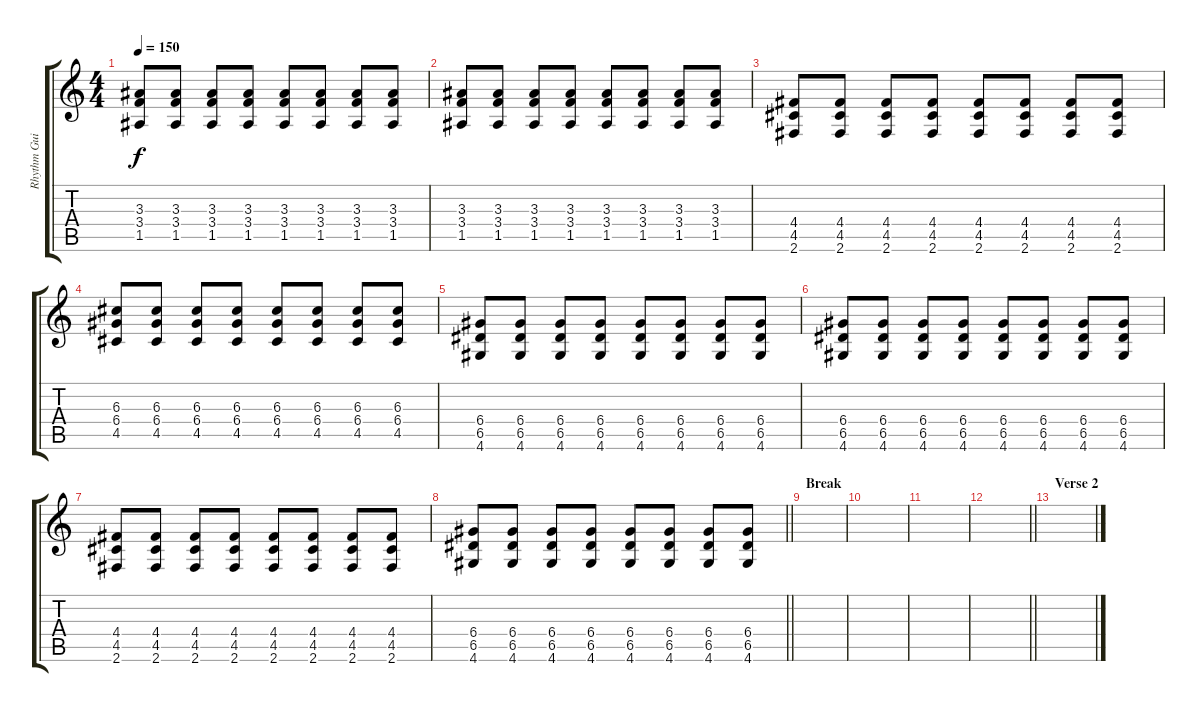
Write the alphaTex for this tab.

\track ("Rhythm Guitar (Jesper Strömblad)" "Rhythm Gui") {instrument distortionguitar}
\staff {score tabs}
\tuning (E4 B3 G3 D3 A2 E2) {hide}
\ts (4 4)
\tempo 150
\clef g2
\ks c
(3.3 3.4 1.5).8{dy f} (3.3 3.4 1.5).8 (3.3 3.4 1.5).8 (3.3 3.4 1.5).8 (3.3 3.4 1.5).8 (3.3 3.4 1.5).8 (3.3 3.4 1.5).8 (3.3 3.4 1.5).8 |
(3.3 3.4 1.5).8 (3.3 3.4 1.5).8 (3.3 3.4 1.5).8 (3.3 3.4 1.5).8 (3.3 3.4 1.5).8 (3.3 3.4 1.5).8 (3.3 3.4 1.5).8 (3.3 3.4 1.5).8 |
(4.4 4.5 2.6).8 (4.4 4.5 2.6).8 (4.4 4.5 2.6).8 (4.4 4.5 2.6).8 (4.4 4.5 2.6).8 (4.4 4.5 2.6).8 (4.4 4.5 2.6).8 (4.4 4.5 2.6).8 |
(6.3 6.4 4.5).8 (6.3 6.4 4.5).8 (6.3 6.4 4.5).8 (6.3 6.4 4.5).8 (6.3 6.4 4.5).8 (6.3 6.4 4.5).8 (6.3 6.4 4.5).8 (6.3 6.4 4.5).8 |
(6.4 6.5 4.6).8 (6.4 6.5 4.6).8 (6.4 6.5 4.6).8 (6.4 6.5 4.6).8 (6.4 6.5 4.6).8 (6.4 6.5 4.6).8 (6.4 6.5 4.6).8 (6.4 6.5 4.6).8 |
(6.4 6.5 4.6).8 (6.4 6.5 4.6).8 (6.4 6.5 4.6).8 (6.4 6.5 4.6).8 (6.4 6.5 4.6).8 (6.4 6.5 4.6).8 (6.4 6.5 4.6).8 (6.4 6.5 4.6).8 |
(4.4 4.5 2.6).8 (4.4 4.5 2.6).8 (4.4 4.5 2.6).8 (4.4 4.5 2.6).8 (4.4 4.5 2.6).8 (4.4 4.5 2.6).8 (4.4 4.5 2.6).8 (4.4 4.5 2.6).8 |
\barLineRight lightlight
(6.4 6.5 4.6).8 (6.4 6.5 4.6).8 (6.4 6.5 4.6).8 (6.4 6.5 4.6).8 (6.4 6.5 4.6).8 (6.4 6.5 4.6).8 (6.4 6.5 4.6).8 (6.4 6.5 4.6).8 |
\section ("" "Break")
|
|
|
\barLineRight lightlight
|
\section ("" "Verse 2")
